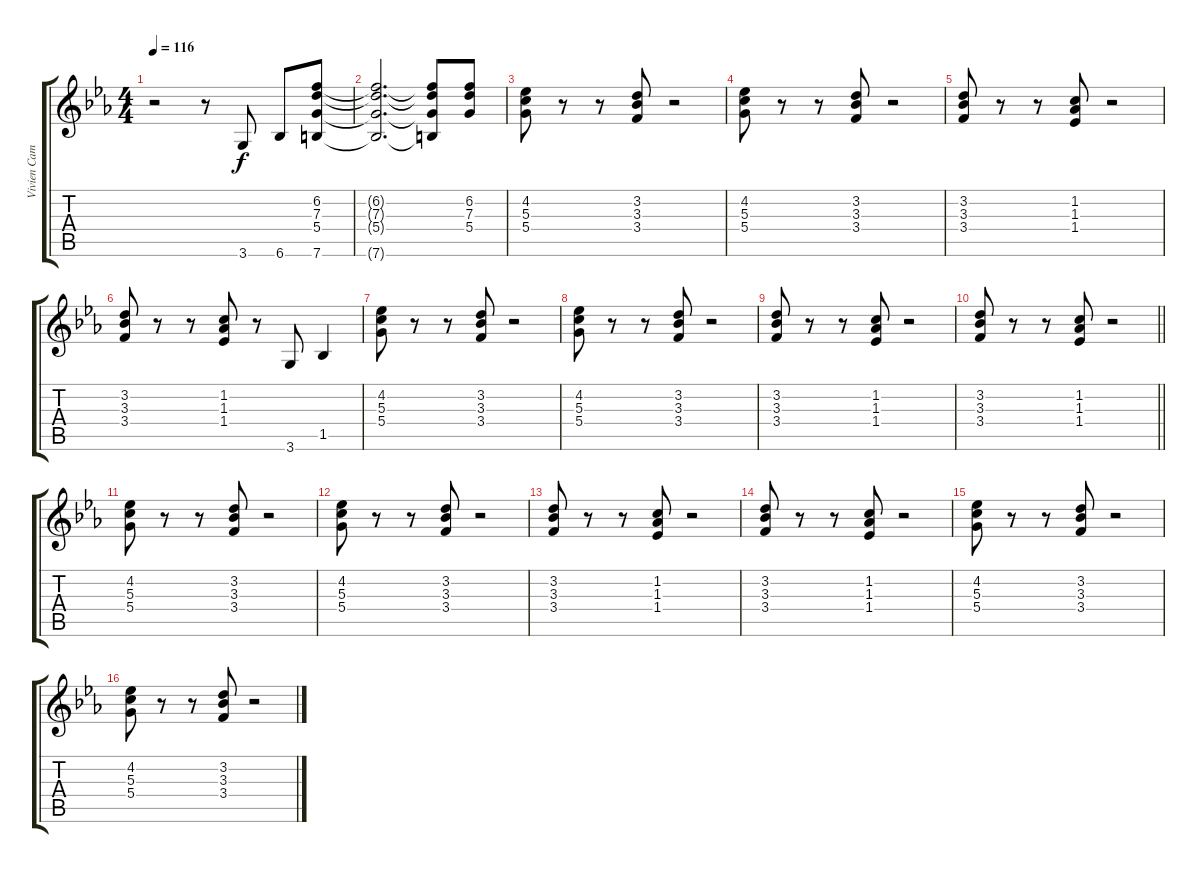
\track ("Vivien Campbell II" "Vivien Cam") {instrument overdrivenguitar}
\staff {score tabs}
\tuning (E4 B3 G3 D3 A2 E2) {hide}
\ts (4 4)
\tempo 116
\clef g2
\ks eb
r.2{dy f instrument overdrivenguitar} r.8 3.6.8 6.6.8 (6.2 7.3 5.4 7.6).8 |
(6.2{t} 7.3{t} 5.4{t} 7.6{t}).2{d} (6.2{t} 7.3{t} 5.4{t} 7.6{t}).8 (6.2 7.3 5.4).8 |
(4.2 5.3 5.4).8 r.8 r.8 (3.2 3.3 3.4).8 r.2 |
(4.2 5.3 5.4).8 r.8 r.8 (3.2 3.3 3.4).8 r.2 |
(3.2 3.3 3.4).8 r.8 r.8 (1.2 1.3 1.4).8 r.2 |
(3.2 3.3 3.4).8 r.8 r.8 (1.2 1.3 1.4).8 r.8 3.6.8 1.5.4 |
(4.2 5.3 5.4).8 r.8 r.8 (3.2 3.3 3.4).8 r.2 |
(4.2 5.3 5.4).8 r.8 r.8 (3.2 3.3 3.4).8 r.2 |
(3.2 3.3 3.4).8 r.8 r.8 (1.2 1.3 1.4).8 r.2 |
\barLineRight lightlight
(3.2 3.3 3.4).8 r.8 r.8 (1.2 1.3 1.4).8 r.2 |
(4.2 5.3 5.4).8 r.8 r.8 (3.2 3.3 3.4).8 r.2 |
(4.2 5.3 5.4).8 r.8 r.8 (3.2 3.3 3.4).8 r.2 |
(3.2 3.3 3.4).8 r.8 r.8 (1.2 1.3 1.4).8 r.2 |
(3.2 3.3 3.4).8 r.8 r.8 (1.2 1.3 1.4).8 r.2 |
(4.2 5.3 5.4).8 r.8 r.8 (3.2 3.3 3.4).8 r.2 |
(4.2 5.3 5.4).8 r.8 r.8 (3.2 3.3 3.4).8 r.2
